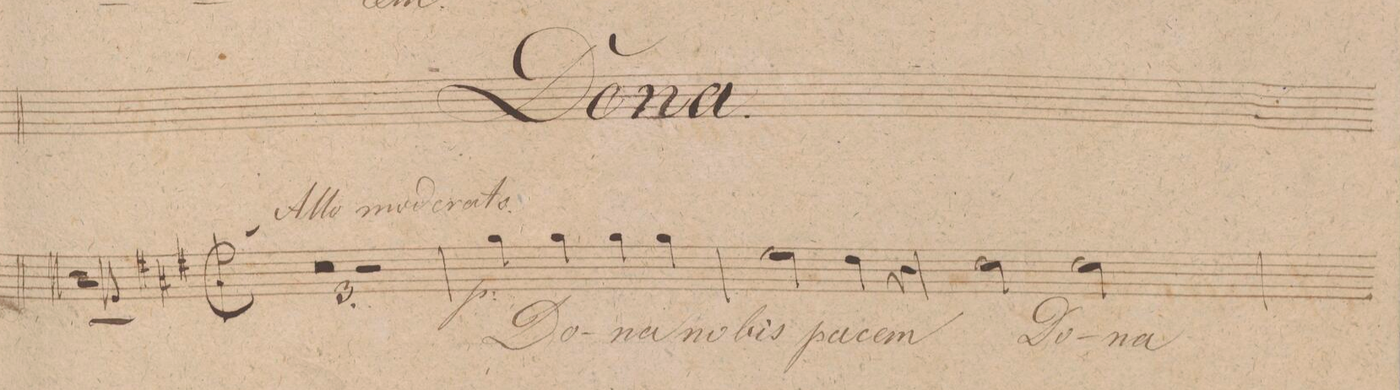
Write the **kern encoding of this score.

**kern	**text	**dynam
*I"Alto	*	*
*clefC3	*	*
*k[f#c#g#]	*	*
*met(c|)	*	*
*M2/2	*	*
0r	.	.
=2	=2	=2
=3	=3	=3
1r	.	.
=4	=4	=4
4a\	Do-	p
4a\	-na	.
4a\	no-	.
4a\	-bis	.
=5	=5	=5
*2\right	*	*
2f#\	pa-	.
4e\	-cem	.
4r	.	.
=6	=6	=6
2e\	Do-	.
2e\	-na	.
=7	=7	=7
*-	*-	*-
